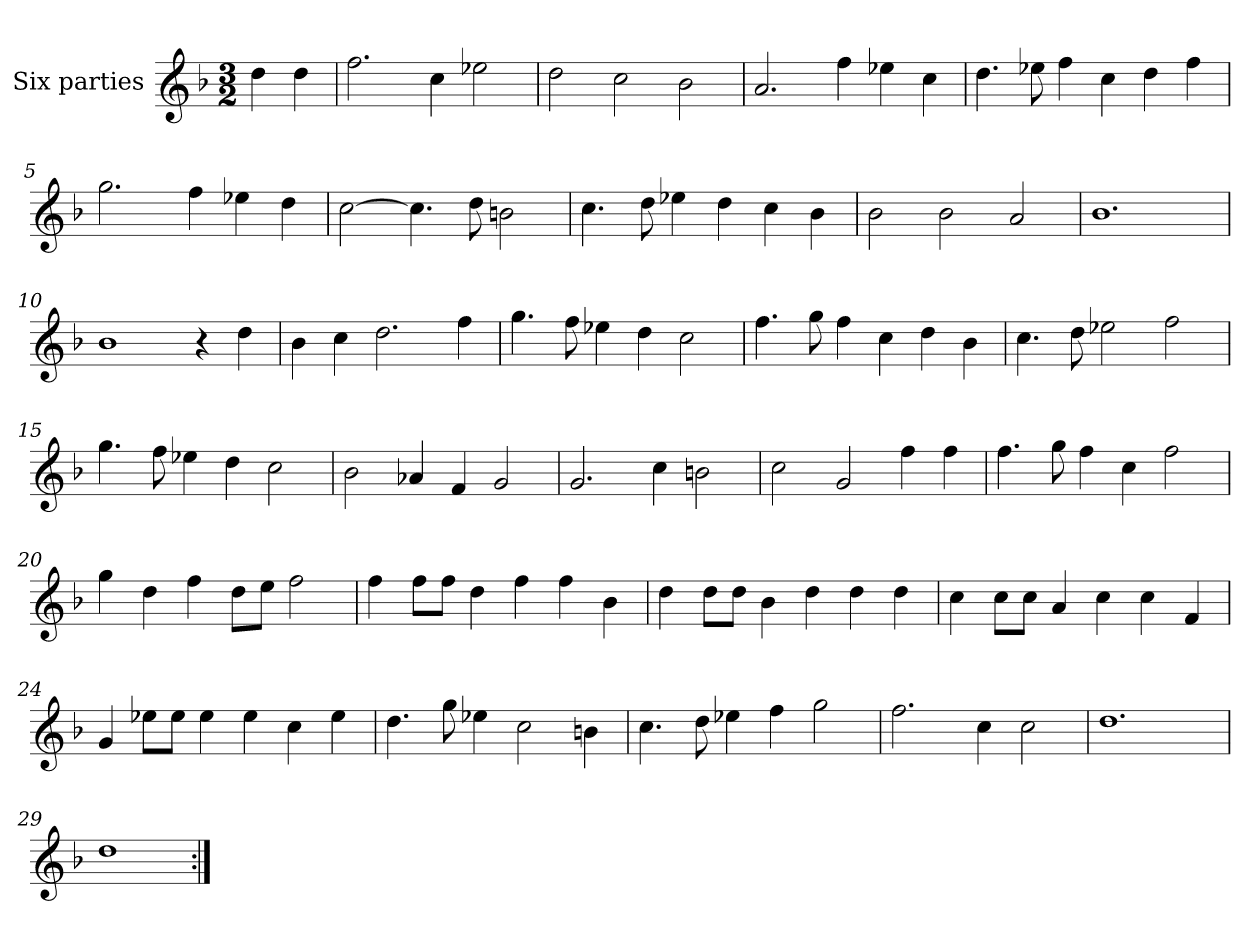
**kern
*part1
*staff1
*I"Six parties
*clefG2
*k[b-]
*M3/2
*MM180
=
4dd\
4dd\
=1
2.ff\
4cc\
2ee-X\
=2
2dd\
2cc\
2b-\
=3
2.a/
4ff\
4ee-X\
4cc\
=4
4.dd\
8ee-X\
4ff\
4cc\
4dd\
4ff\
=5
2.gg\
4ff\
4ee-X\
4dd\
=6
[2cc\
4.cc\]
8dd\
2bn\
=7
4.cc\
8dd\
4ee-X\
4dd\
4cc\
4b-\
=8
2b-\
2b-\
2a/
=9
1.b-
=10
1b-
4r
4dd\
=11
4b-\
4cc\
2.dd\
4ff\
=12
4.gg\
8ff\
4ee-X\
4dd\
2cc\
=13
4.ff\
8gg\
4ff\
4cc\
4dd\
4b-\
=14
4.cc\
8dd\
2ee-X\
2ff\
=15
4.gg\
8ff\
4ee-X\
4dd\
2cc\
=16
2b-\
4a-X/
4f/
2g/
=17
2.g/
4cc\
2bn\
=18
2cc\
2g/
4ff\
4ff\
=19
4.ff\
8gg\
4ff\
4cc\
2ff\
=20
4gg\
4dd\
4ff\
8dd\L
8ee\J
2ff\
=21
4ff\
8ff\L
8ff\J
4dd\
4ff\
4ff\
4b-\
=22
4dd\
8dd\L
8dd\J
4b-\
4dd\
4dd\
4dd\
=23
4cc\
8cc\L
8cc\J
4a/
4cc\
4cc\
4f/
=24
4g/
8ee-X\L
8ee-\J
4ee-\
4ee-\
4cc\
4ee-\
=25
4.dd\
8gg\
4ee-X\
2cc\
4bn\
=26
4.cc\
8dd\
4ee-X\
4ff\
2gg\
=27
2.ff\
4cc\
2cc\
=28
1.dd
=29
1dd
=:|!
*-
